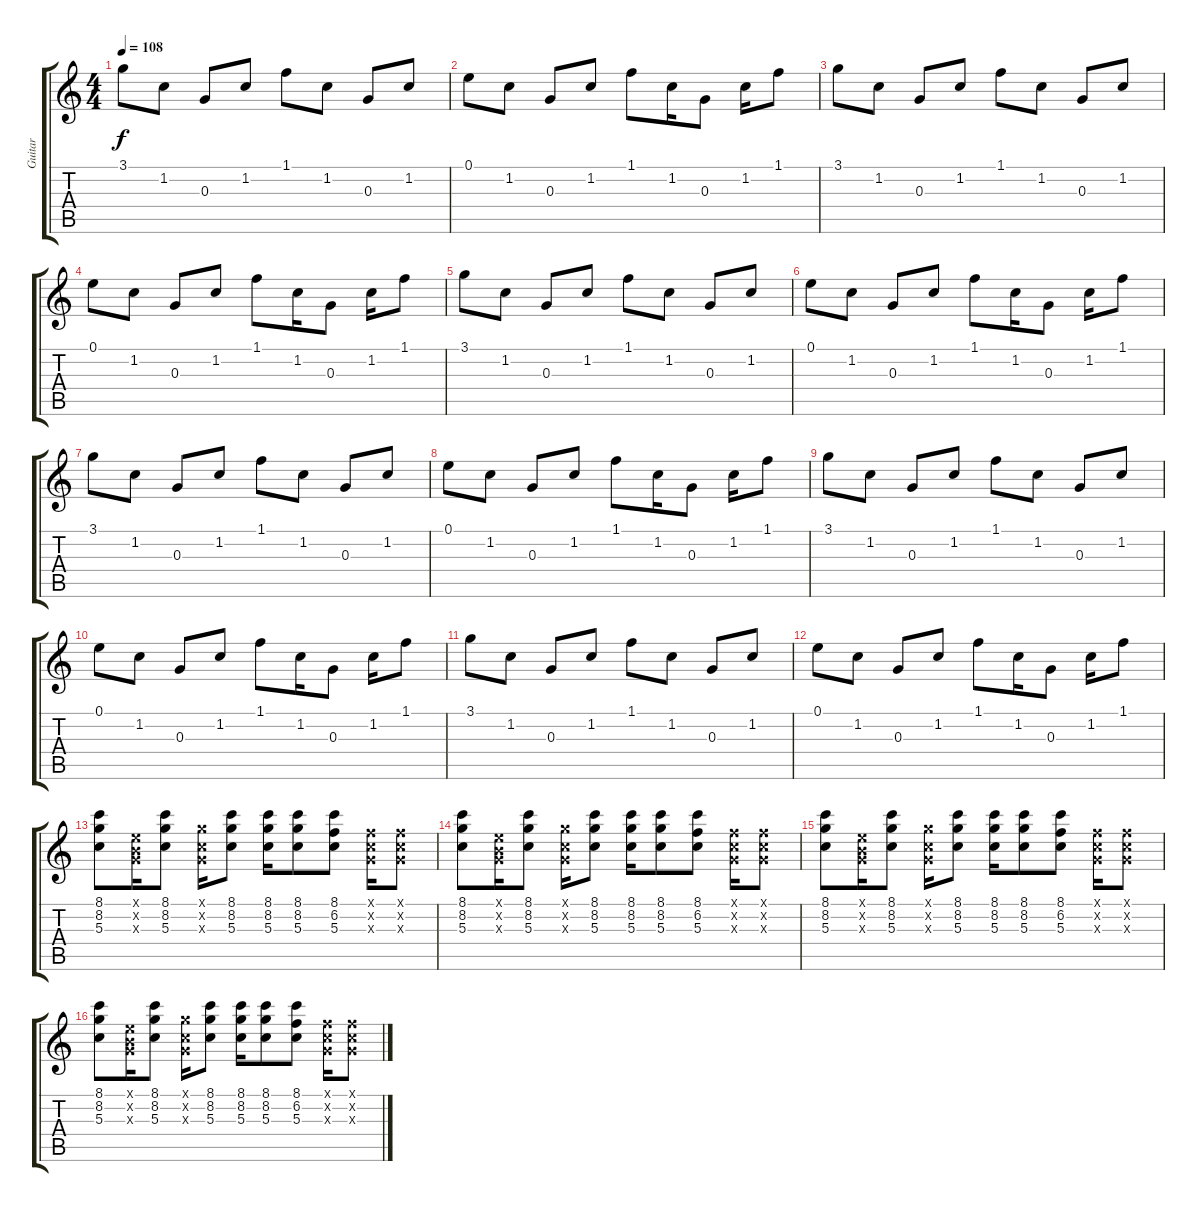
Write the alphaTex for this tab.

\track ("Guitar " "Guitar ") {instrument electricguitarjazz}
\staff {score tabs}
\tuning (E4 B3 G3 D3 A2 E2) {hide}
\ts (4 4)
\tempo 108
\clef g2
\ks c
3.1.8{dy f} 1.2.8 0.3.8 1.2.8 1.1.8 1.2.8 0.3.8 1.2.8 |
0.1.8 1.2.8 0.3.8 1.2.8 1.1.8 1.2.16 0.3.8 1.2.16 1.1.8 |
3.1.8 1.2.8 0.3.8 1.2.8 1.1.8 1.2.8 0.3.8 1.2.8 |
0.1.8 1.2.8 0.3.8 1.2.8 1.1.8 1.2.16 0.3.8 1.2.16 1.1.8 |
3.1.8 1.2.8 0.3.8 1.2.8 1.1.8 1.2.8 0.3.8 1.2.8 |
0.1.8 1.2.8 0.3.8 1.2.8 1.1.8 1.2.16 0.3.8 1.2.16 1.1.8 |
3.1.8 1.2.8 0.3.8 1.2.8 1.1.8 1.2.8 0.3.8 1.2.8 |
0.1.8 1.2.8 0.3.8 1.2.8 1.1.8 1.2.16 0.3.8 1.2.16 1.1.8 |
3.1.8 1.2.8 0.3.8 1.2.8 1.1.8 1.2.8 0.3.8 1.2.8 |
0.1.8 1.2.8 0.3.8 1.2.8 1.1.8 1.2.16 0.3.8 1.2.16 1.1.8 |
3.1.8 1.2.8 0.3.8 1.2.8 1.1.8 1.2.8 0.3.8 1.2.8 |
0.1.8 1.2.8 0.3.8 1.2.8 1.1.8 1.2.16 0.3.8 1.2.16 1.1.8 |
(8.1 8.2 5.3).8{instrument distortionguitar} (0.1{x} 0.2{x} 0.3{x}).16 (8.1 8.2 5.3).8 (3.1{x} 1.2{x} 0.3{x}).16 (8.1 8.2 5.3).8 (8.1 8.2 5.3).16 (8.1 8.2 5.3).8 (8.1 6.2 5.3).8 (1.1{x} 1.2{x} 0.3{x}).16 (1.1{x} 1.2{x} 0.3{x}).8 |
(8.1 8.2 5.3).8 (0.1{x} 0.2{x} 0.3{x}).16 (8.1 8.2 5.3).8 (3.1{x} 1.2{x} 0.3{x}).16 (8.1 8.2 5.3).8 (8.1 8.2 5.3).16 (8.1 8.2 5.3).8 (8.1 6.2 5.3).8 (1.1{x} 1.2{x} 0.3{x}).16 (1.1{x} 1.2{x} 0.3{x}).8 |
(8.1 8.2 5.3).8 (0.1{x} 0.2{x} 0.3{x}).16 (8.1 8.2 5.3).8 (3.1{x} 1.2{x} 0.3{x}).16 (8.1 8.2 5.3).8 (8.1 8.2 5.3).16 (8.1 8.2 5.3).8 (8.1 6.2 5.3).8 (1.1{x} 1.2{x} 0.3{x}).16 (1.1{x} 1.2{x} 0.3{x}).8 |
(8.1 8.2 5.3).8 (0.1{x} 0.2{x} 0.3{x}).16 (8.1 8.2 5.3).8 (3.1{x} 1.2{x} 0.3{x}).16 (8.1 8.2 5.3).8 (8.1 8.2 5.3).16 (8.1 8.2 5.3).8 (8.1 6.2 5.3).8 (1.1{x} 1.2{x} 0.3{x}).16 (1.1{x} 1.2{x} 0.3{x}).8
